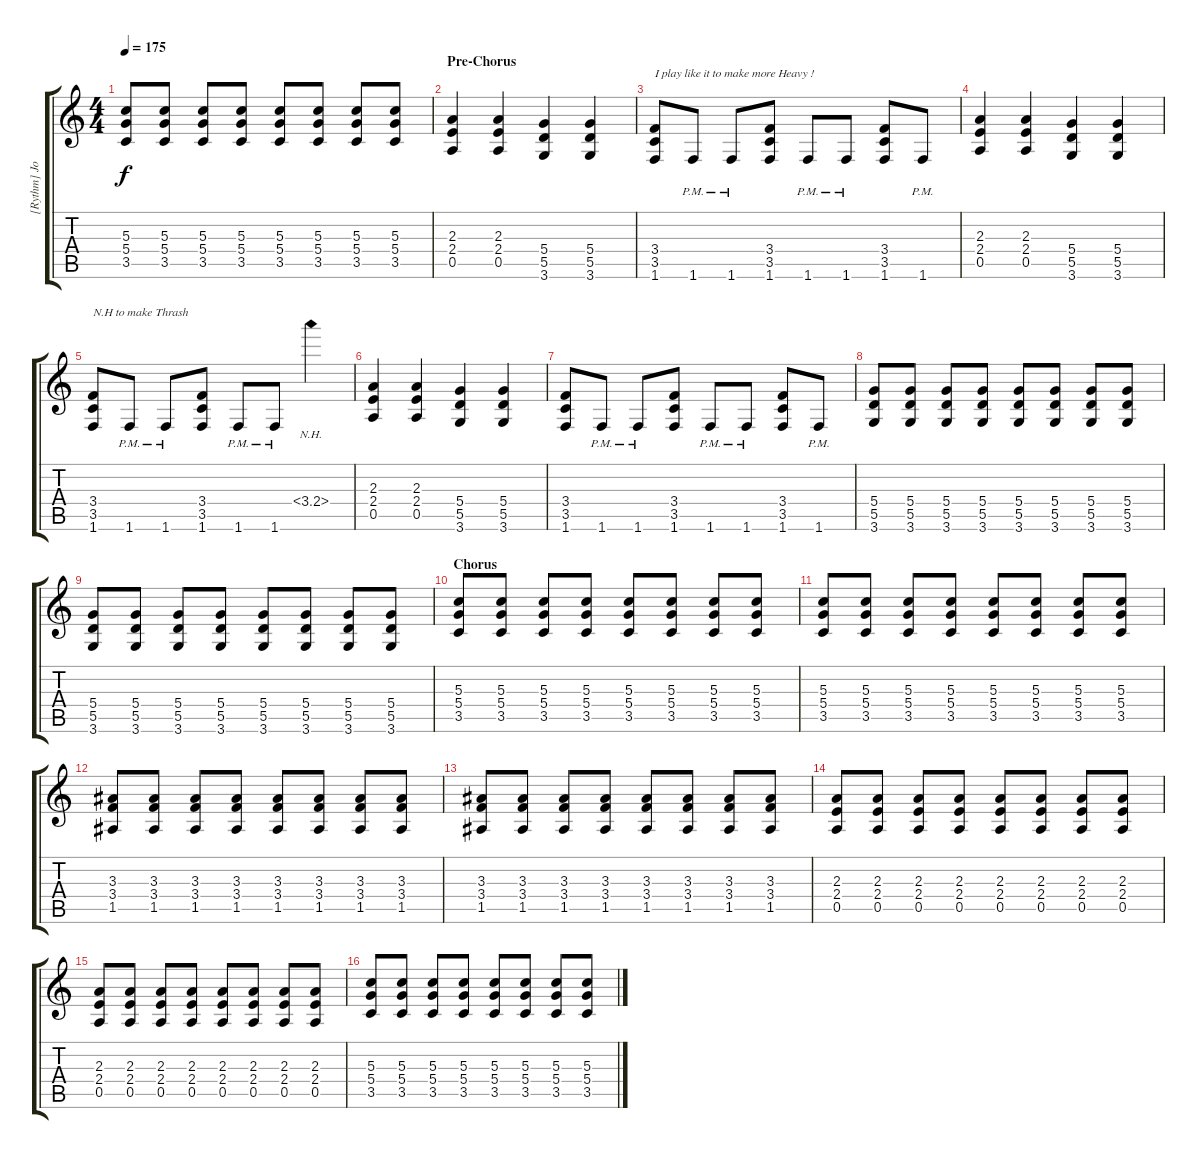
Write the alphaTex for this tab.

\track ("[Rythm] Joey Jordison" "[Rythm] Jo") {instrument distortionguitar}
\staff {score tabs}
\tuning (E4 B3 G3 D3 A2 E2) {hide}
\ts (4 4)
\tempo 175
\clef g2
\ks c
(5.3 5.4 3.5).8{dy f} (5.3 5.4 3.5).8 (5.3 5.4 3.5).8 (5.3 5.4 3.5).8 (5.3 5.4 3.5).8 (5.3 5.4 3.5).8 (5.3 5.4 3.5).8 (5.3 5.4 3.5).8 |
\section ("" "Pre-Chorus")
(2.3 2.4 0.5).4 (2.3 2.4 0.5).4 (5.4 5.5 3.6).4 (5.4 5.5 3.6).4 |
(3.4 3.5 1.6).8{txt "I play like it to make more Heavy !"} 1.6{pm}.8 1.6{pm}.8 (3.4 3.5 1.6).8 1.6{pm}.8 1.6{pm}.8 (3.4 3.5 1.6).8 1.6{pm}.8 |
(2.3 2.4 0.5).4 (2.3 2.4 0.5).4 (5.4 5.5 3.6).4 (5.4 5.5 3.6).4 |
(3.4 3.5 1.6).8{txt "N.H to make Thrash"} 1.6{pm}.8 1.6{pm}.8 (3.4 3.5 1.6).8 1.6{pm}.8 1.6{pm}.8 3.4{nh}.4 |
(2.3 2.4 0.5).4 (2.3 2.4 0.5).4 (5.4 5.5 3.6).4 (5.4 5.5 3.6).4 |
(3.4 3.5 1.6).8 1.6{pm}.8 1.6{pm}.8 (3.4 3.5 1.6).8 1.6{pm}.8 1.6{pm}.8 (3.4 3.5 1.6).8 1.6{pm}.8 |
(5.4 5.5 3.6).8 (5.4 5.5 3.6).8 (5.4 5.5 3.6).8 (5.4 5.5 3.6).8 (5.4 5.5 3.6).8 (5.4 5.5 3.6).8 (5.4 5.5 3.6).8 (5.4 5.5 3.6).8 |
(5.4 5.5 3.6).8 (5.4 5.5 3.6).8 (5.4 5.5 3.6).8 (5.4 5.5 3.6).8 (5.4 5.5 3.6).8 (5.4 5.5 3.6).8 (5.4 5.5 3.6).8 (5.4 5.5 3.6).8 |
\section ("" "Chorus")
(5.3 5.4 3.5).8 (5.3 5.4 3.5).8 (5.3 5.4 3.5).8 (5.3 5.4 3.5).8 (5.3 5.4 3.5).8 (5.3 5.4 3.5).8 (5.3 5.4 3.5).8 (5.3 5.4 3.5).8 |
(5.3 5.4 3.5).8 (5.3 5.4 3.5).8 (5.3 5.4 3.5).8 (5.3 5.4 3.5).8 (5.3 5.4 3.5).8 (5.3 5.4 3.5).8 (5.3 5.4 3.5).8 (5.3 5.4 3.5).8 |
(3.3 3.4 1.5).8 (3.3 3.4 1.5).8 (3.3 3.4 1.5).8 (3.3 3.4 1.5).8 (3.3 3.4 1.5).8 (3.3 3.4 1.5).8 (3.3 3.4 1.5).8 (3.3 3.4 1.5).8 |
(3.3 3.4 1.5).8 (3.3 3.4 1.5).8 (3.3 3.4 1.5).8 (3.3 3.4 1.5).8 (3.3 3.4 1.5).8 (3.3 3.4 1.5).8 (3.3 3.4 1.5).8 (3.3 3.4 1.5).8 |
(2.3 2.4 0.5).8 (2.3 2.4 0.5).8 (2.3 2.4 0.5).8 (2.3 2.4 0.5).8 (2.3 2.4 0.5).8 (2.3 2.4 0.5).8 (2.3 2.4 0.5).8 (2.3 2.4 0.5).8 |
(2.3 2.4 0.5).8 (2.3 2.4 0.5).8 (2.3 2.4 0.5).8 (2.3 2.4 0.5).8 (2.3 2.4 0.5).8 (2.3 2.4 0.5).8 (2.3 2.4 0.5).8 (2.3 2.4 0.5).8 |
(5.3 5.4 3.5).8 (5.3 5.4 3.5).8 (5.3 5.4 3.5).8 (5.3 5.4 3.5).8 (5.3 5.4 3.5).8 (5.3 5.4 3.5).8 (5.3 5.4 3.5).8 (5.3 5.4 3.5).8
